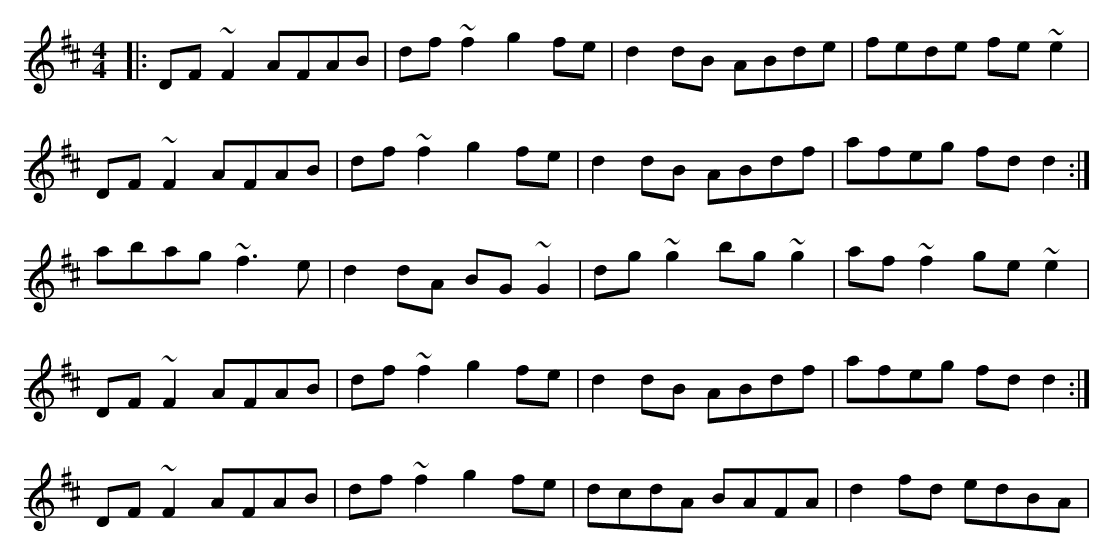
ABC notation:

X:1
M:4/4
K:D
|:DF~F2 AFAB|df~f2 g2fe|d2dB ABde|fede fe~e2|
DF~F2 AFAB|df~f2 g2fe|d2dB ABdf|afeg fdd2:|
abag ~f3e|d2dA BG~G2|dg~g2 bg~g2|af~f2 ge~e2|
DF~F2 AFAB|df~f2 g2fe|d2dB ABdf|afeg fdd2:|
DF~F2 AFAB|df~f2 g2fe|dcdA BAFA|d2fd edBA|
